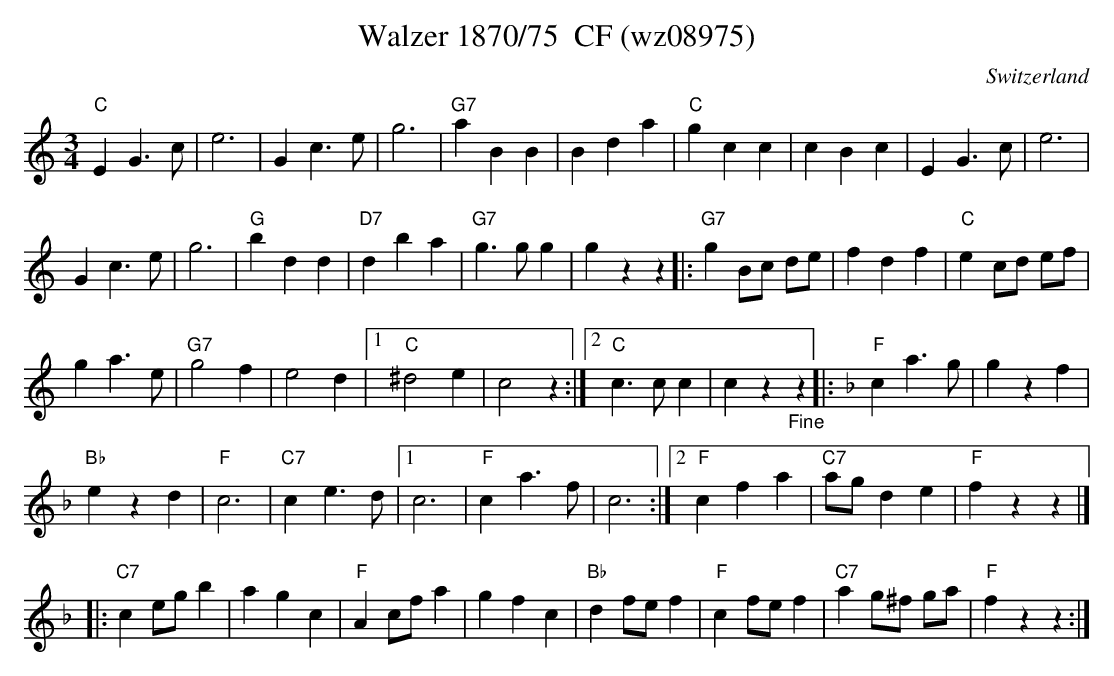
X:1
T: Walzer 1870/75  CF (wz08975)
M:3/4
L:1/4
K:C %%MIDI gchordon
"C"EG>c | e3 | Gc>e | g3 | "G7"aBB | Bda | "C"gcc | cBc | EG>c | e3 |
Gc>e | g3 | "G"bdd | "D7"dba | "G7"g>gg | gzz |: "G7"g B/c/ d/e/ | fdf | "C"e c/d/ e/f/ |
ga>e | "G7"g2f | e2d |1 "C"^d2e | c2z :|2 "C"c>cc | cz"_Fine"z |: [K:F] "F"ca>g | gzf |
"Bb"ezd | "F"c3 | "C7"ce>d |1 c3 | "F"ca>f | c3 :|2 "F"cfa | "C7"a/g/de | "F"fzz |]
|: "C7"ce/g/b | agc | "F"Ac/f/a | gfc | "Bb"d f/e/f | "F"cf/e/f | "C7"ag/^f/ g/a/ | "F"fzz :|
